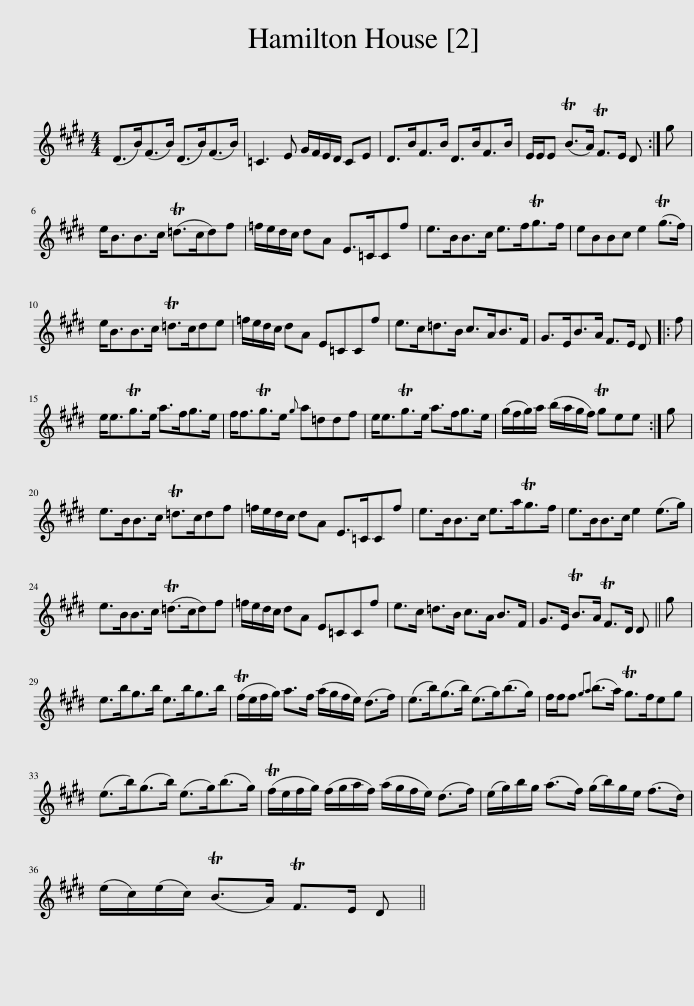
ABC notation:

X:1
L:1/8
M:4/4
I:linebreak $
K:E
V:1 treble
V:1
 (D>B)(F>B) (D>B)(F>B) | =C3 E G/F/E/D/ CE | D>BF>B D>BF>B | E/E/E (TB>A) TF>E D :| g |$ %5
 e<BB>c (T=d>cd)f | =f/e/d/c/ dA E>=CCf | e>BB>c e>fTg>f | eBBc e2 (Tg>f) |$ e<BB>c T=d>cde | %10
 =f/e/d/c/ dA E=CCf | e>c=d>B c>AB>F | G>EB>A F>E D |: f |$ e<eTg>e a>fg>e | %15
 f<fTg>e{g} a=ddf | e<eTg>e a>fg>e | (g/f/g/)a/ (b/a/g/f/) Tgee :| g |$ e>BB>c T=d>cdf | %20
 =f/e/d/c/ dA E>=CCf | e>BB>c e>aTg>f | e>BB>c e2 (e>g) |$ e>BB>c (T=d>cd)f | =f/e/d/c/ dA E=CCf | %25
 e>c =d>B c>A B>F | G>E TB>A TF>D D || g |$ e>bg>b e>bg>b | (Tf/e/f/g/) a>f (a/g/f/e/) (d>f) | %30
 (e>b)(g>b) (e>g)(b>g) | f/f/f{ga} (b>a) Tg>feg |$ (e>b)(g>b) (e>g)(b>g) | (Tf/e/f/g/) (f/g/a/f/) (a/g/f/e/) (d>f) | (e/g/)b/g/ (a>f) (g/b/)g/e/ (f>d) |$ %35
 (e/c/)(e/c/) (TB>A) TF>E D || %36
